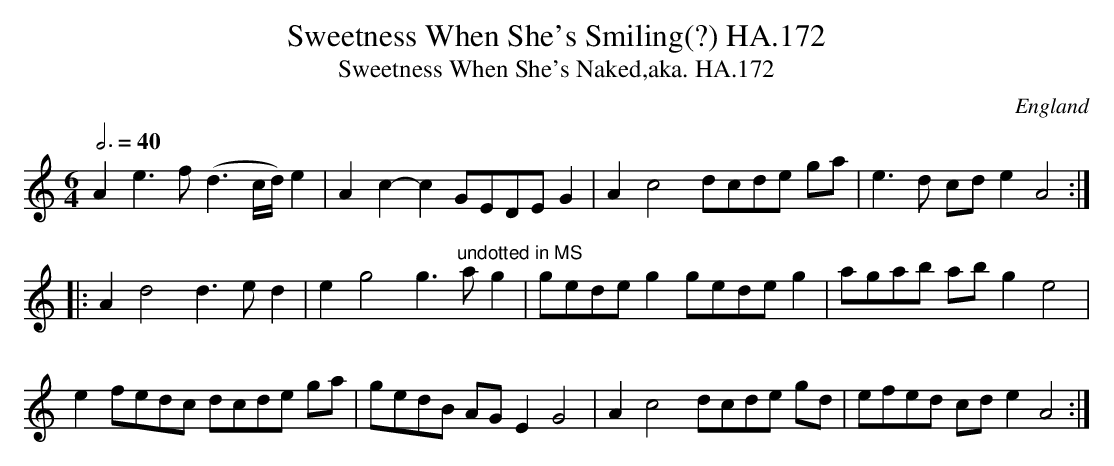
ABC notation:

X:1
T:Sweetness When She's Smiling(?) HA.172
T:Sweetness When She's Naked,aka. HA.172
L:1/8
M:6/4
O:England
Q:3/4=40
K:Amin
A2e3f(d3c/2d/2) e2|A2c2-c2 GEDE G2|A2c4 dcde ga|e3 d cd e2A4:|!
|:A2d4d3ed2|e2g4g3"^undotted in MS"ag2|gede g2 gede g2|agab abg2e4|!
e2 fedc dcde ga|gedB AG E2G4|A2c4dcde gd|efed cd e2A4:|
